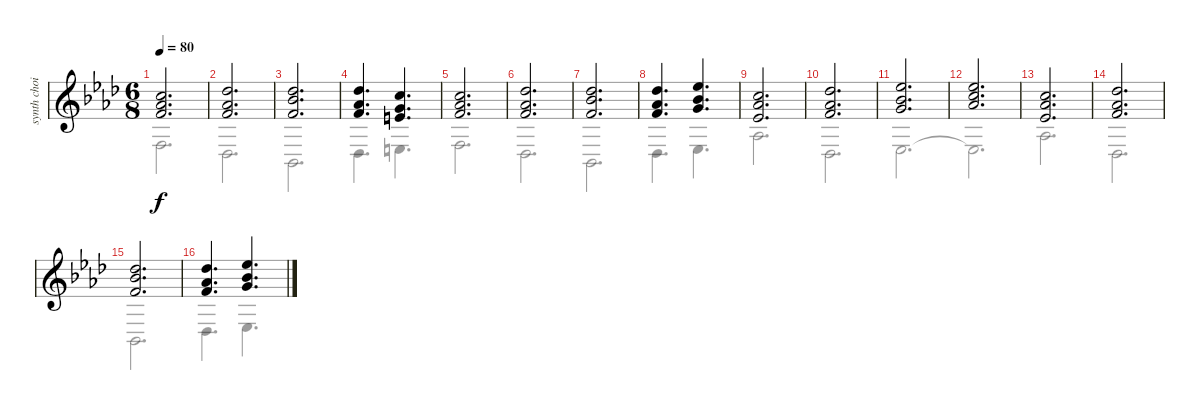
\track ("synth choir" "synth choi") {instrument choiraahs}
\staff {score}
\tuning (E4 B3 G3 D3 A2 E2) {hide}
\voice
\ts (6 8)
\tempo 80
\clef g2
\ks fminor
(8.1 9.2 10.3).2{d dy f} |
(9.1 9.2 10.3).2{d} |
(9.1 11.2 10.3).2{d} |
(9.1 9.2 10.3).4{d} (8.1 8.2 9.3).4{d} |
(8.1 9.2 10.3).2{d} |
(9.1 9.2 10.3).2{d} |
(9.1 11.2 10.3).2{d} |
(9.1 9.2 10.3).4{d} (11.1 8.2 15.3).4{d} |
(8.1 9.2 8.3).2{d} |
(9.1 9.2 10.3).2{d} |
(11.1 11.2 12.3).2{d} |
(11.1 13.2 13.3).2{d} |
(13.2 13.3 13.4).2{d} |
(14.2 13.3 15.4).2{d} |
(14.2 15.3 15.4).2{d} |
(14.2 13.3 15.4).4{d} (11.1 8.2 15.3).4{d}
\voice
\clef g2
\ottava regular
\simile none
\ks fminor
3.4.2{d dy f} |
4.5.2{d} |
1.5.2{d} |
4.5.4{d} 2.4.4{d} |
3.4.2{d} |
4.5.2{d} |
1.5.2{d} |
4.5.4{d} 1.4.4{d} |
1.3.2{d} |
4.5.2{d} |
1.4.2{d} |
1.4{t}.2{d} |
1.3.2{d} |
4.5.2{d} |
1.5.2{d} |
4.5.4{d} 1.4.4{d}
